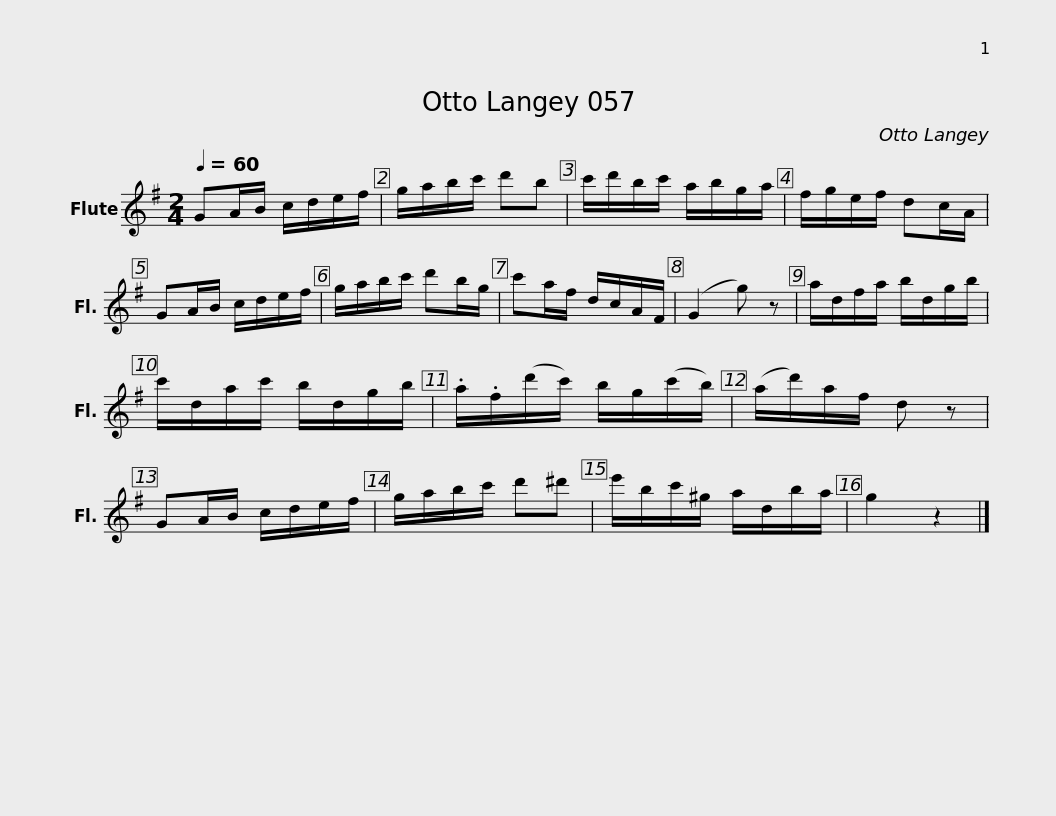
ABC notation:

X:1
L:1/8
Q:1/4=60
M:2/4
I:linebreak $
K:G
V:1 treble
V:1
 GA/B/ c/d/e/f/ | g/a/b/c'/ d'b | c'/d'/b/c'/ a/b/g/a/ | f/g/e/f/ dc/A/ | GA/B/ c/d/e/f/ | %5
 g/a/b/c'/ d'b/g/ |$ c'a/f/ d/c/A/F/ | (G2 g) z | a/d/f/a/ b/d/g/b/ | c'/d/a/c'/ b/d/g/b/ | %10
 .a/.f/(d'/c'/) b/g/(c'/b/) | (a/d'/)a/f/ d z |$ GA/B/ c/d/e/f/ | g/a/b/c'/ d'^d' | e'/b/c'/^g/ a/d/b/a/ | %15
 g2 z2 |] %16
